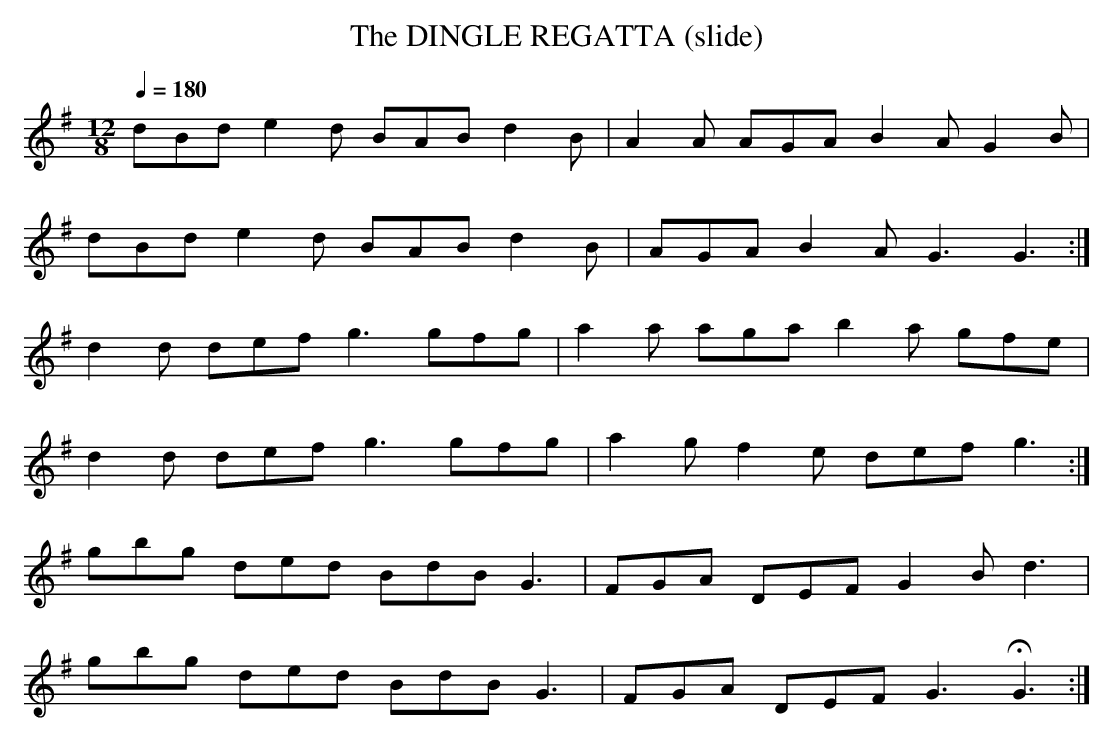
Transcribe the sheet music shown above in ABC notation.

X:1
T:DINGLE REGATTA (slide), The
M:12/8
L:1/8
Q:1/4=180
K:G
dBd e2d BAB d2B|A2A AGA B2A G2B|
dBd e2d BAB d2B|AGA B2A G3 G3 :|
d2d def g3 gfg|a2a aga b2a gfe|
d2d def g3 gfg|a2g f2e def g3 :|
gbg ded BdB G3|FGA DEF G2B d3|
gbg ded BdB G3|FGA DEF G3 HG3 :|
